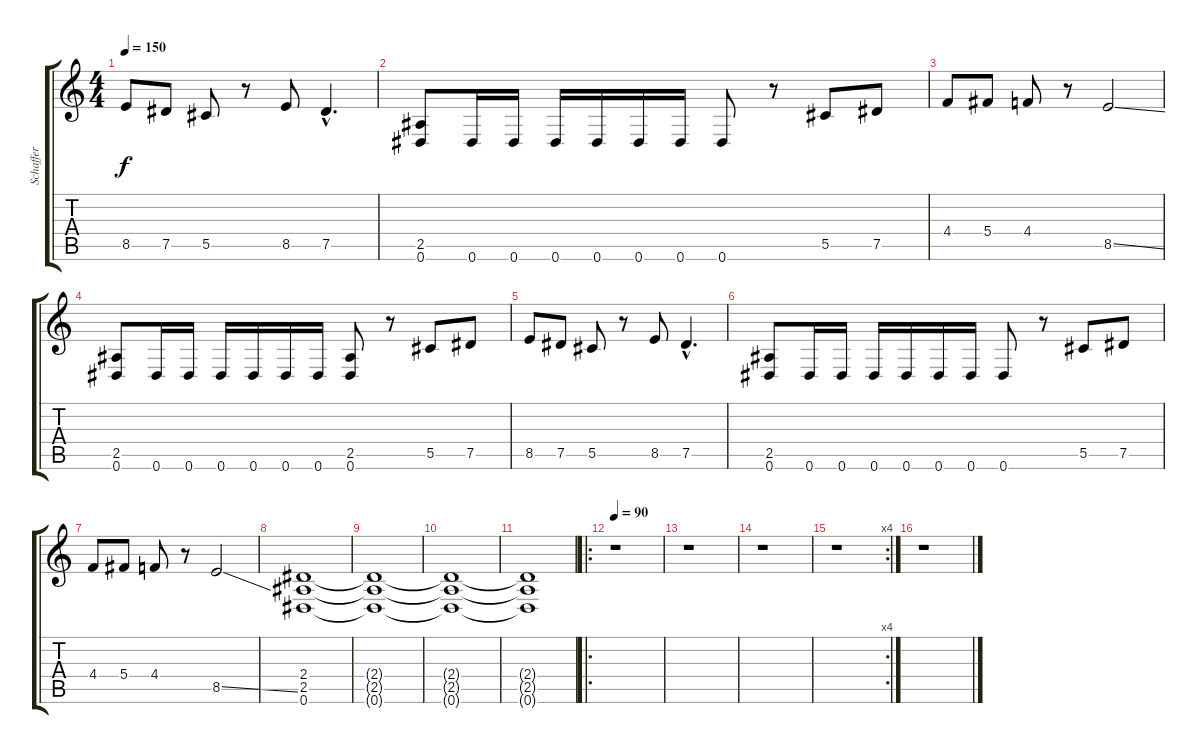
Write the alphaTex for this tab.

\track ("Schaffer" "Schaffer") {instrument distortionguitar}
\staff {score tabs}
\tuning (Eb4 Bb3 Gb3 Db3 Ab2 Eb2) {hide}
\ts (4 4)
\tempo 150
\clef g2
\ks c
8.5.8{dy f} 7.5.8 5.5.8 r.8 8.5.8 7.5{hac}.4{d} |
(2.5 0.6).8 0.6.16 0.6.16 0.6.16 0.6.16 0.6.16 0.6.16 0.6.8 r.8 5.5.8 7.5.8 |
4.4.8 5.4.8 4.4.8 r.8 8.5{ss}.2 |
(2.5 0.6).8 0.6.16 0.6.16 0.6.16 0.6.16 0.6.16 0.6.16 (2.5 0.6).8 r.8 5.5.8 7.5.8 |
8.5.8 7.5.8 5.5.8 r.8 8.5.8 7.5{hac}.4{d} |
(2.5 0.6).8 0.6.16 0.6.16 0.6.16 0.6.16 0.6.16 0.6.16 0.6.8 r.8 5.5.8 7.5.8 |
4.4.8 5.4.8 4.4.8 r.8 8.5{ss}.2 |
(2.4 2.5 0.6).1 |
(2.4{t} 2.5{t} 0.6{t}).1 |
(2.4{t} 2.5{t} 0.6{t}).1 |
(2.4{t} 2.5{t} 0.6{t}).1 |
\ro
\tempo 90
r.1 |
r.1 |
r.1 |
\rc 4
r.1 |
r.1
